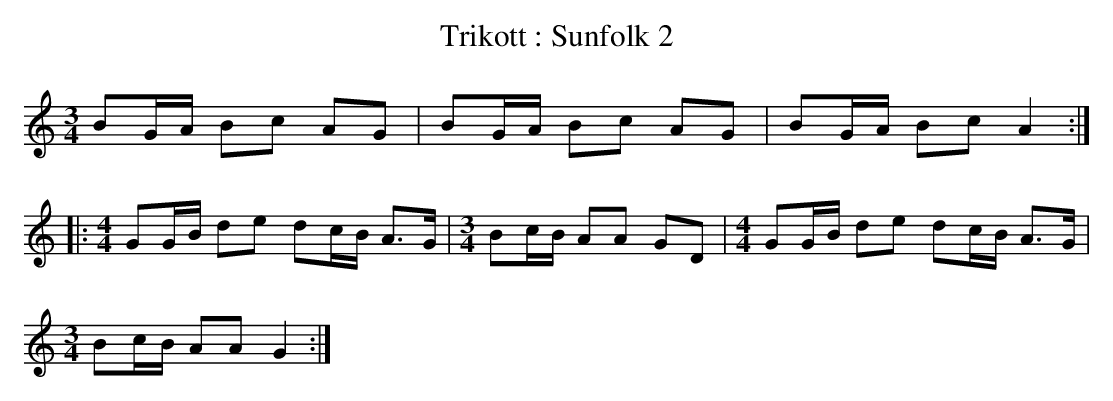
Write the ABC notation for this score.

X:1
T:Trikott : Sunfolk 2
M:3/4
L:1/8
K:Am
BG/A/ Bc AG|BG/A/ Bc AG|BG/A/ Bc A2::
[M:4/4] GG/B/ de dc/B/ A>G|[M:3/4] Bc/B/ AA GD|[M:4/4] GG/B/ de dc/B/ A>G|
[M:3/4] Bc/B/ AA G2:|
